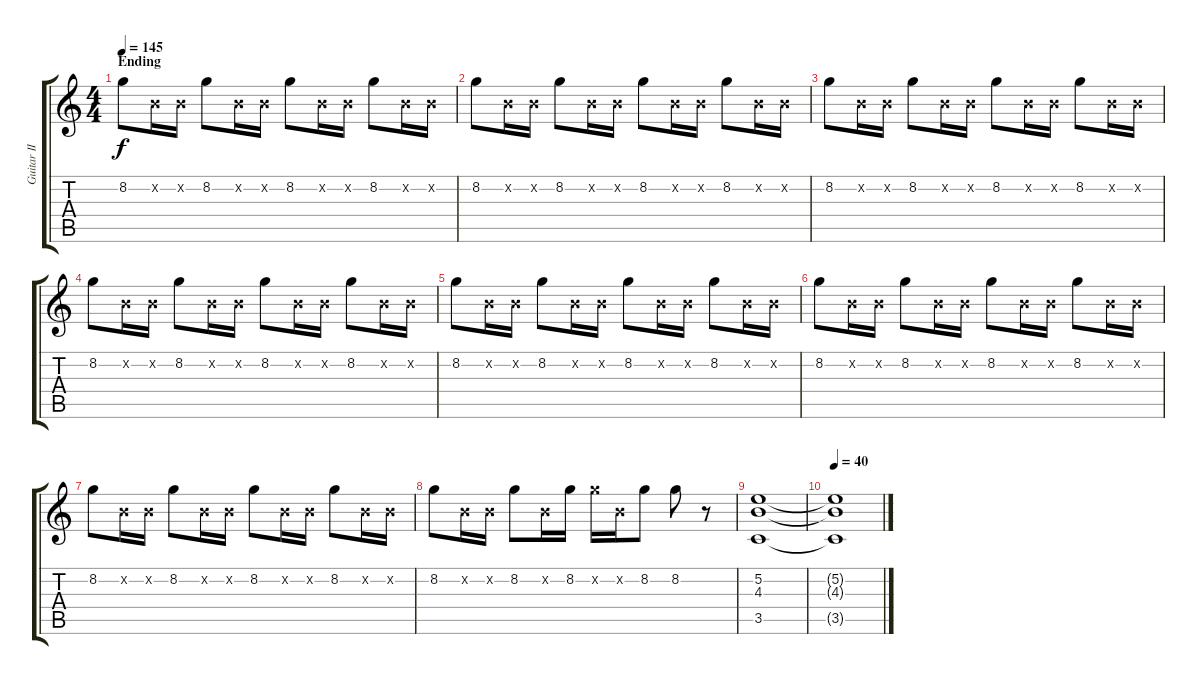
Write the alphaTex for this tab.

\track ("Guitar II (Nakano Azusa)" "Guitar II ") {instrument overdrivenguitar}
\staff {score tabs}
\tuning (E4 B3 G3 D3 A2 E2) {hide}
\ts (4 4)
\section ("" "Ending")
\tempo 145
\clef g2
\ks c
8.2.8{dy f} 0.2{x}.16 0.2{x}.16 8.2.8 0.2{x}.16 0.2{x}.16 8.2.8 0.2{x}.16 0.2{x}.16 8.2.8 0.2{x}.16 0.2{x}.16 |
8.2.8 0.2{x}.16 0.2{x}.16 8.2.8 0.2{x}.16 0.2{x}.16 8.2.8 0.2{x}.16 0.2{x}.16 8.2.8 0.2{x}.16 0.2{x}.16 |
8.2.8 0.2{x}.16 0.2{x}.16 8.2.8 0.2{x}.16 0.2{x}.16 8.2.8 0.2{x}.16 0.2{x}.16 8.2.8 0.2{x}.16 0.2{x}.16 |
8.2.8 0.2{x}.16 0.2{x}.16 8.2.8 0.2{x}.16 0.2{x}.16 8.2.8 0.2{x}.16 0.2{x}.16 8.2.8 0.2{x}.16 0.2{x}.16 |
8.2.8 0.2{x}.16 0.2{x}.16 8.2.8 0.2{x}.16 0.2{x}.16 8.2.8 0.2{x}.16 0.2{x}.16 8.2.8 0.2{x}.16 0.2{x}.16 |
8.2.8 0.2{x}.16 0.2{x}.16 8.2.8 0.2{x}.16 0.2{x}.16 8.2.8 0.2{x}.16 0.2{x}.16 8.2.8 0.2{x}.16 0.2{x}.16 |
8.2.8 0.2{x}.16 0.2{x}.16 8.2.8 0.2{x}.16 0.2{x}.16 8.2.8 0.2{x}.16 0.2{x}.16 8.2.8 0.2{x}.16 0.2{x}.16 |
8.2.8 0.2{x}.16 0.2{x}.16 8.2.8 0.2{x}.16 8.2.16 8.2{x}.16 0.2{x}.16 8.2.8 8.2.8 r.8 |
(5.2 4.3 3.5).1 |
\tempo 40
(5.2{t} 4.3{t} 3.5{t}).1
